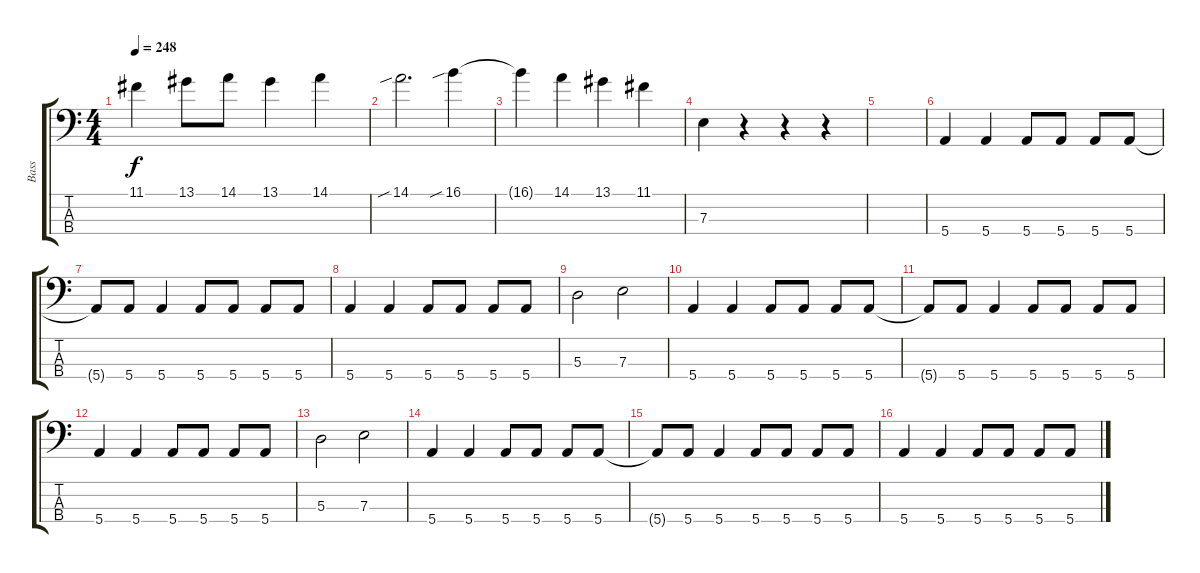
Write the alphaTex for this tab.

\track ("Bass" "Bass") {instrument electricbassfinger}
\staff {score tabs}
\tuning (G2 D2 A1 E1) {hide}
\ts (4 4)
\tempo 248
\clef f4
\ks c
11.1.4{dy f} 13.1.8 14.1.8 13.1.4 14.1.4 |
14.1{sib}.2{d} 16.1{sib}.4 |
16.1{t}.4 14.1.4 13.1.4 11.1.4 |
7.3.4 r.4 r.4 r.4 |
|
5.4.4 5.4.4 5.4.8 5.4.8 5.4.8 5.4.8 |
5.4{t}.8 5.4.8 5.4.4 5.4.8 5.4.8 5.4.8 5.4.8 |
5.4.4 5.4.4 5.4.8 5.4.8 5.4.8 5.4.8 |
5.3.2 7.3.2 |
5.4.4 5.4.4 5.4.8 5.4.8 5.4.8 5.4.8 |
5.4{t}.8 5.4.8 5.4.4 5.4.8 5.4.8 5.4.8 5.4.8 |
5.4.4 5.4.4 5.4.8 5.4.8 5.4.8 5.4.8 |
5.3.2 7.3.2 |
5.4.4 5.4.4 5.4.8 5.4.8 5.4.8 5.4.8 |
5.4{t}.8 5.4.8 5.4.4 5.4.8 5.4.8 5.4.8 5.4.8 |
5.4.4 5.4.4 5.4.8 5.4.8 5.4.8 5.4.8
